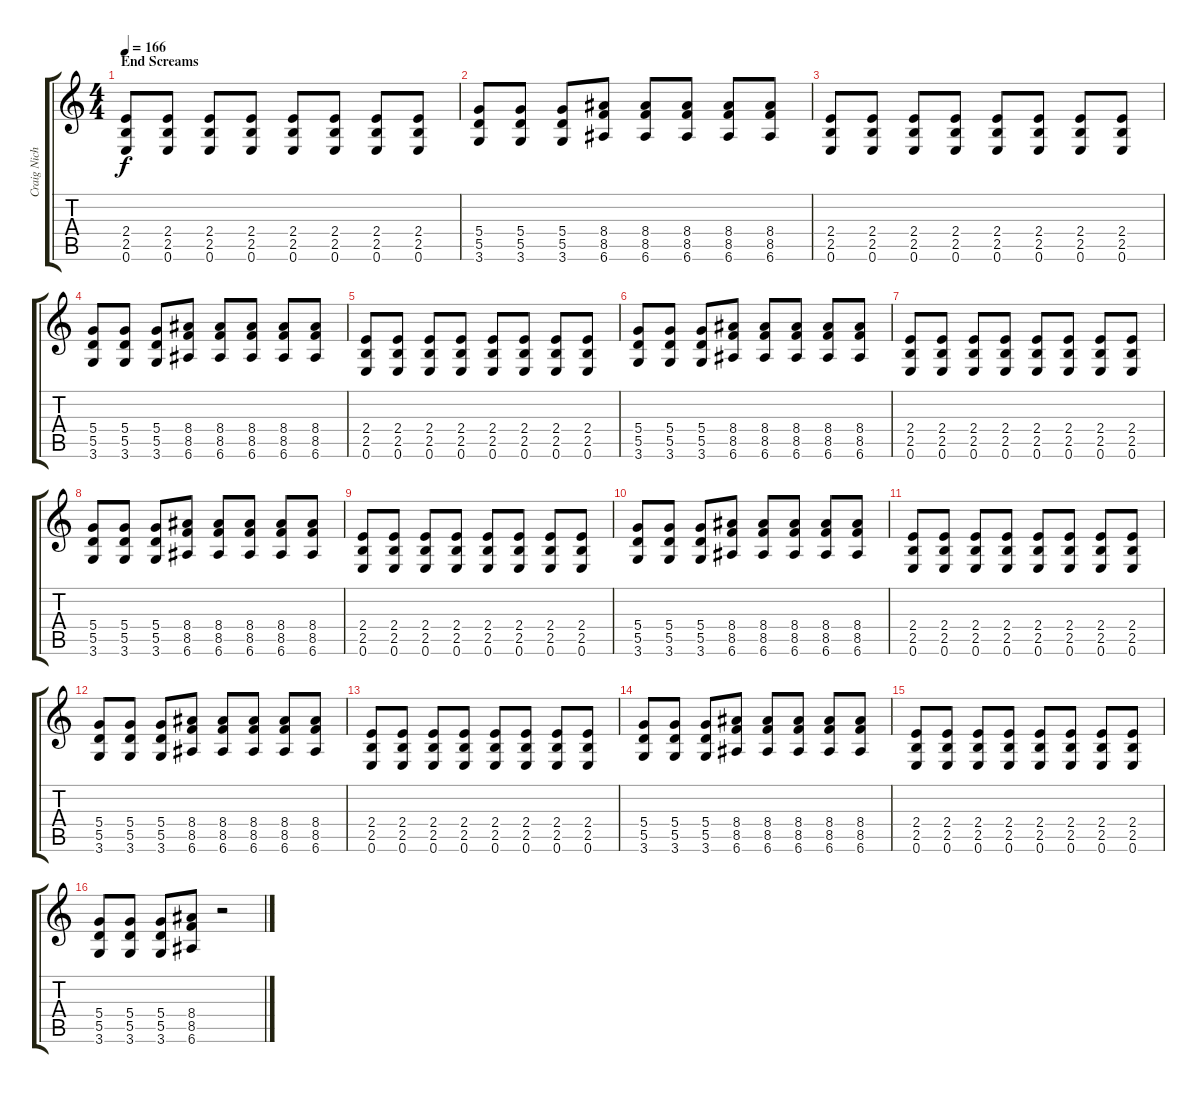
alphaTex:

\track ("Craig Nicholls" "Craig Nich") {instrument distortionguitar}
\staff {score tabs}
\tuning (E4 B3 G3 D3 A2 E2) {hide}
\ts (4 4)
\section ("" "End Screams")
\tempo 166
\clef g2
\ks c
(2.4 2.5 0.6).8{dy f volume 10 balance 16 instrument distortionguitar} (2.4 2.5 0.6).8 (2.4 2.5 0.6).8 (2.4 2.5 0.6).8 (2.4 2.5 0.6).8 (2.4 2.5 0.6).8 (2.4 2.5 0.6).8 (2.4 2.5 0.6).8 |
(5.4 5.5 3.6).8 (5.4 5.5 3.6).8 (5.4 5.5 3.6).8 (8.4 8.5 6.6).8 (8.4 8.5 6.6).8 (8.4 8.5 6.6).8 (8.4 8.5 6.6).8 (8.4 8.5 6.6).8 |
(2.4 2.5 0.6).8 (2.4 2.5 0.6).8 (2.4 2.5 0.6).8 (2.4 2.5 0.6).8 (2.4 2.5 0.6).8 (2.4 2.5 0.6).8 (2.4 2.5 0.6).8 (2.4 2.5 0.6).8 |
(5.4 5.5 3.6).8 (5.4 5.5 3.6).8 (5.4 5.5 3.6).8 (8.4 8.5 6.6).8 (8.4 8.5 6.6).8 (8.4 8.5 6.6).8 (8.4 8.5 6.6).8 (8.4 8.5 6.6).8 |
(2.4 2.5 0.6).8{volume 10 balance 16 instrument distortionguitar} (2.4 2.5 0.6).8 (2.4 2.5 0.6).8 (2.4 2.5 0.6).8 (2.4 2.5 0.6).8 (2.4 2.5 0.6).8 (2.4 2.5 0.6).8 (2.4 2.5 0.6).8 |
(5.4 5.5 3.6).8 (5.4 5.5 3.6).8 (5.4 5.5 3.6).8 (8.4 8.5 6.6).8 (8.4 8.5 6.6).8 (8.4 8.5 6.6).8 (8.4 8.5 6.6).8 (8.4 8.5 6.6).8 |
(2.4 2.5 0.6).8 (2.4 2.5 0.6).8 (2.4 2.5 0.6).8 (2.4 2.5 0.6).8 (2.4 2.5 0.6).8 (2.4 2.5 0.6).8 (2.4 2.5 0.6).8 (2.4 2.5 0.6).8 |
(5.4 5.5 3.6).8 (5.4 5.5 3.6).8 (5.4 5.5 3.6).8 (8.4 8.5 6.6).8 (8.4 8.5 6.6).8 (8.4 8.5 6.6).8 (8.4 8.5 6.6).8 (8.4 8.5 6.6).8 |
(2.4 2.5 0.6).8{volume 10 balance 16 instrument distortionguitar} (2.4 2.5 0.6).8 (2.4 2.5 0.6).8 (2.4 2.5 0.6).8 (2.4 2.5 0.6).8 (2.4 2.5 0.6).8 (2.4 2.5 0.6).8 (2.4 2.5 0.6).8 |
(5.4 5.5 3.6).8 (5.4 5.5 3.6).8 (5.4 5.5 3.6).8 (8.4 8.5 6.6).8 (8.4 8.5 6.6).8 (8.4 8.5 6.6).8 (8.4 8.5 6.6).8 (8.4 8.5 6.6).8 |
(2.4 2.5 0.6).8 (2.4 2.5 0.6).8 (2.4 2.5 0.6).8 (2.4 2.5 0.6).8 (2.4 2.5 0.6).8 (2.4 2.5 0.6).8 (2.4 2.5 0.6).8 (2.4 2.5 0.6).8 |
(5.4 5.5 3.6).8 (5.4 5.5 3.6).8 (5.4 5.5 3.6).8 (8.4 8.5 6.6).8 (8.4 8.5 6.6).8 (8.4 8.5 6.6).8 (8.4 8.5 6.6).8 (8.4 8.5 6.6).8 |
(2.4 2.5 0.6).8{volume 10 balance 16 instrument distortionguitar} (2.4 2.5 0.6).8 (2.4 2.5 0.6).8 (2.4 2.5 0.6).8 (2.4 2.5 0.6).8 (2.4 2.5 0.6).8 (2.4 2.5 0.6).8 (2.4 2.5 0.6).8 |
(5.4 5.5 3.6).8 (5.4 5.5 3.6).8 (5.4 5.5 3.6).8 (8.4 8.5 6.6).8 (8.4 8.5 6.6).8 (8.4 8.5 6.6).8 (8.4 8.5 6.6).8 (8.4 8.5 6.6).8 |
(2.4 2.5 0.6).8 (2.4 2.5 0.6).8 (2.4 2.5 0.6).8 (2.4 2.5 0.6).8 (2.4 2.5 0.6).8 (2.4 2.5 0.6).8 (2.4 2.5 0.6).8 (2.4 2.5 0.6).8 |
(5.4 5.5 3.6).8 (5.4 5.5 3.6).8 (5.4 5.5 3.6).8 (8.4 8.5 6.6).8 r.2
